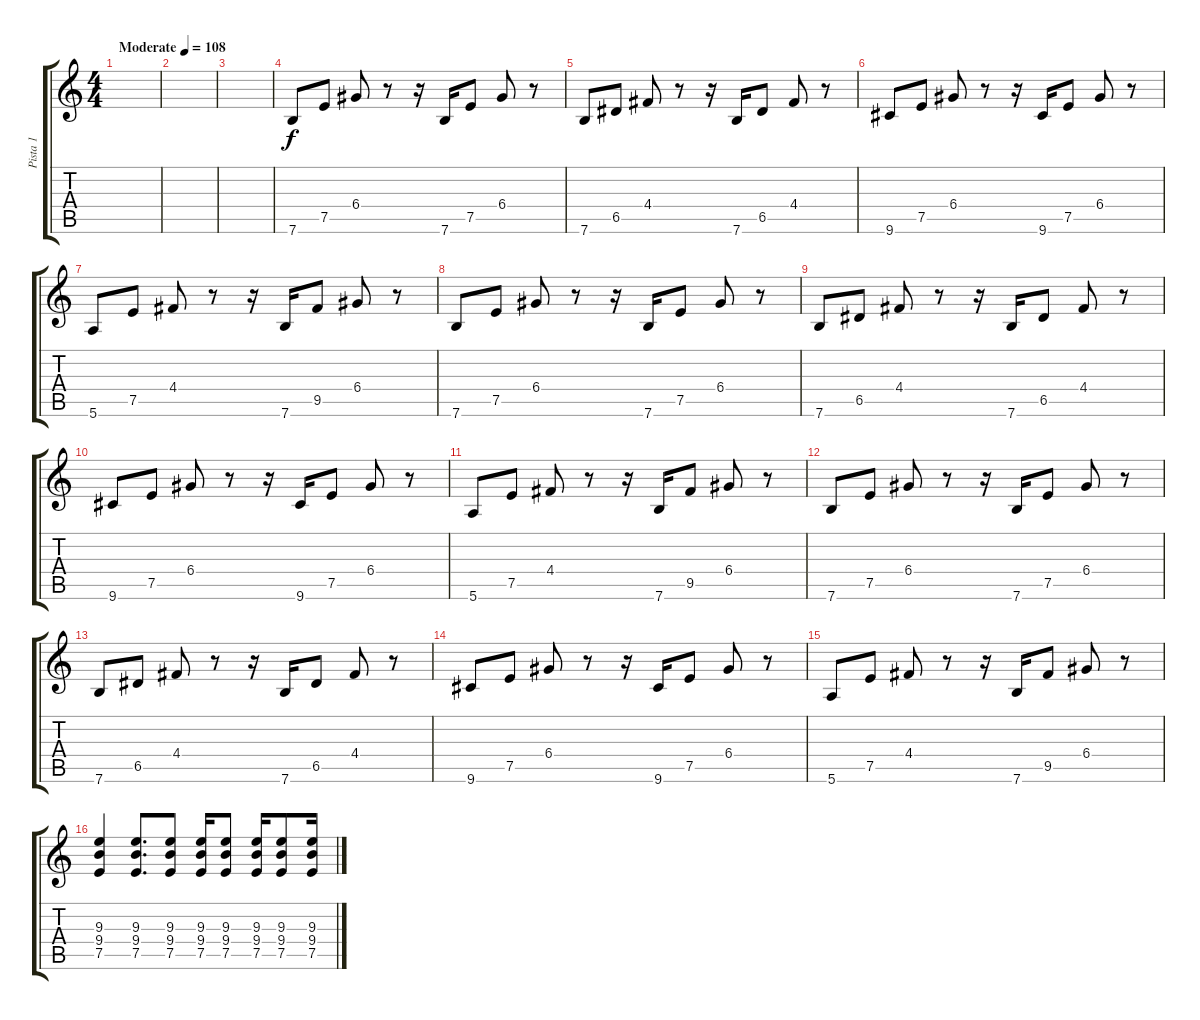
\track ("Pista 1" "Pista 1") {instrument distortionguitar}
\staff {score tabs}
\tuning (E4 B3 G3 D3 A2 E2) {hide}
\ts (4 4)
\tempo (108 "Moderate")
\clef g2
\ks c
|
|
|
7.6.8 7.5.8 6.4.8 r.8 r.16 7.6.16 7.5.8 6.4.8 r.8 |
7.6.8 6.5.8 4.4.8 r.8 r.16 7.6.16 6.5.8 4.4.8 r.8 |
9.6.8 7.5.8 6.4.8 r.8 r.16 9.6.16 7.5.8 6.4.8 r.8 |
5.6.8 7.5.8 4.4.8 r.8 r.16 7.6.16 9.5.8 6.4.8 r.8 |
7.6.8 7.5.8 6.4.8 r.8 r.16 7.6.16 7.5.8 6.4.8 r.8 |
7.6.8 6.5.8 4.4.8 r.8 r.16 7.6.16 6.5.8 4.4.8 r.8 |
9.6.8 7.5.8 6.4.8 r.8 r.16 9.6.16 7.5.8 6.4.8 r.8 |
5.6.8 7.5.8 4.4.8 r.8 r.16 7.6.16 9.5.8 6.4.8 r.8 |
7.6.8 7.5.8 6.4.8 r.8 r.16 7.6.16 7.5.8 6.4.8 r.8 |
7.6.8 6.5.8 4.4.8 r.8 r.16 7.6.16 6.5.8 4.4.8 r.8 |
9.6.8 7.5.8 6.4.8 r.8 r.16 9.6.16 7.5.8 6.4.8 r.8 |
5.6.8 7.5.8 4.4.8 r.8 r.16 7.6.16 9.5.8 6.4.8 r.8 |
(9.3 9.4 7.5).4 (9.3 9.4 7.5).8{d} (9.3 9.4 7.5).8 (9.3 9.4 7.5).16 (9.3 9.4 7.5).8 (9.3 9.4 7.5).16 (9.3 9.4 7.5).8 (9.3 9.4 7.5).16
